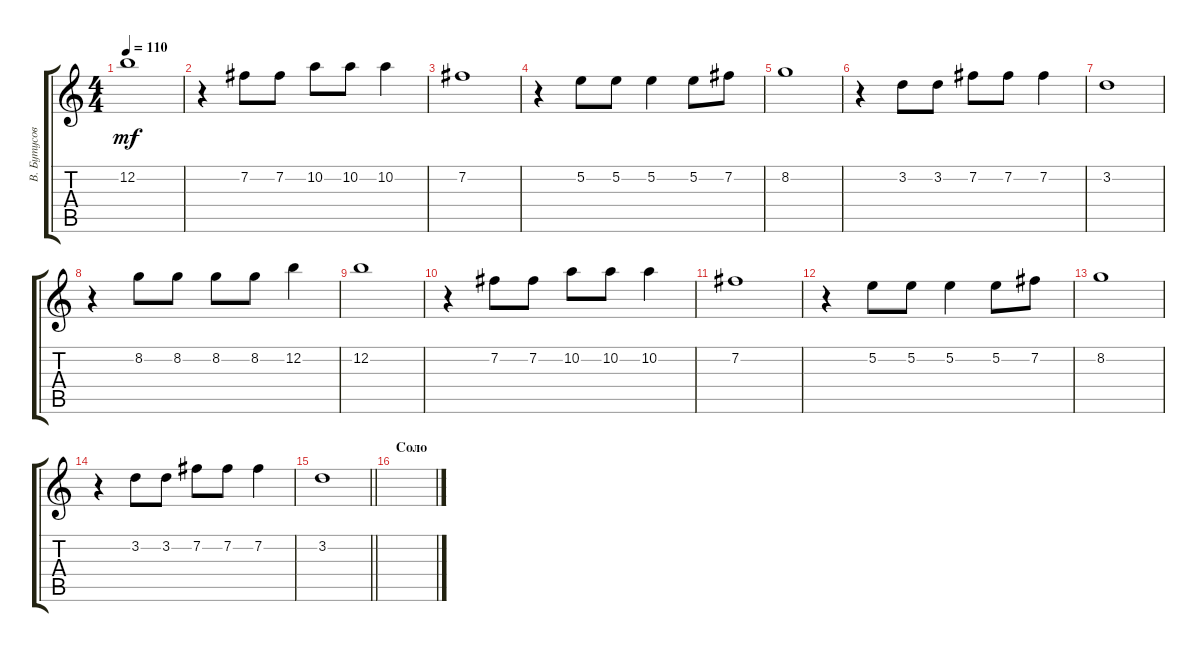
\track ("В. Бутусов (Вокал)" "В. Бутусов") {instrument electricguitarclean}
\staff {score tabs}
\tuning (E4 B3 G3 D3 A2 E2) {hide}
\ts (4 4)
\tempo 110
\clef g2
\ks c
12.2.1{dy mf} |
r.4 7.2.8 7.2.8 10.2.8 10.2.8 10.2.4 |
7.2.1 |
r.4 5.2.8 5.2.8 5.2.4 5.2.8 7.2.8 |
8.2.1 |
r.4 3.2.8 3.2.8 7.2.8 7.2.8 7.2.4 |
3.2.1 |
r.4 8.2.8 8.2.8 8.2.8 8.2.8 12.2.4 |
12.2.1 |
r.4 7.2.8 7.2.8 10.2.8 10.2.8 10.2.4 |
7.2.1 |
r.4 5.2.8 5.2.8 5.2.4 5.2.8 7.2.8 |
8.2.1 |
r.4 3.2.8 3.2.8 7.2.8 7.2.8 7.2.4 |
\barLineRight lightlight
3.2.1 |
\section ("" "Соло")
